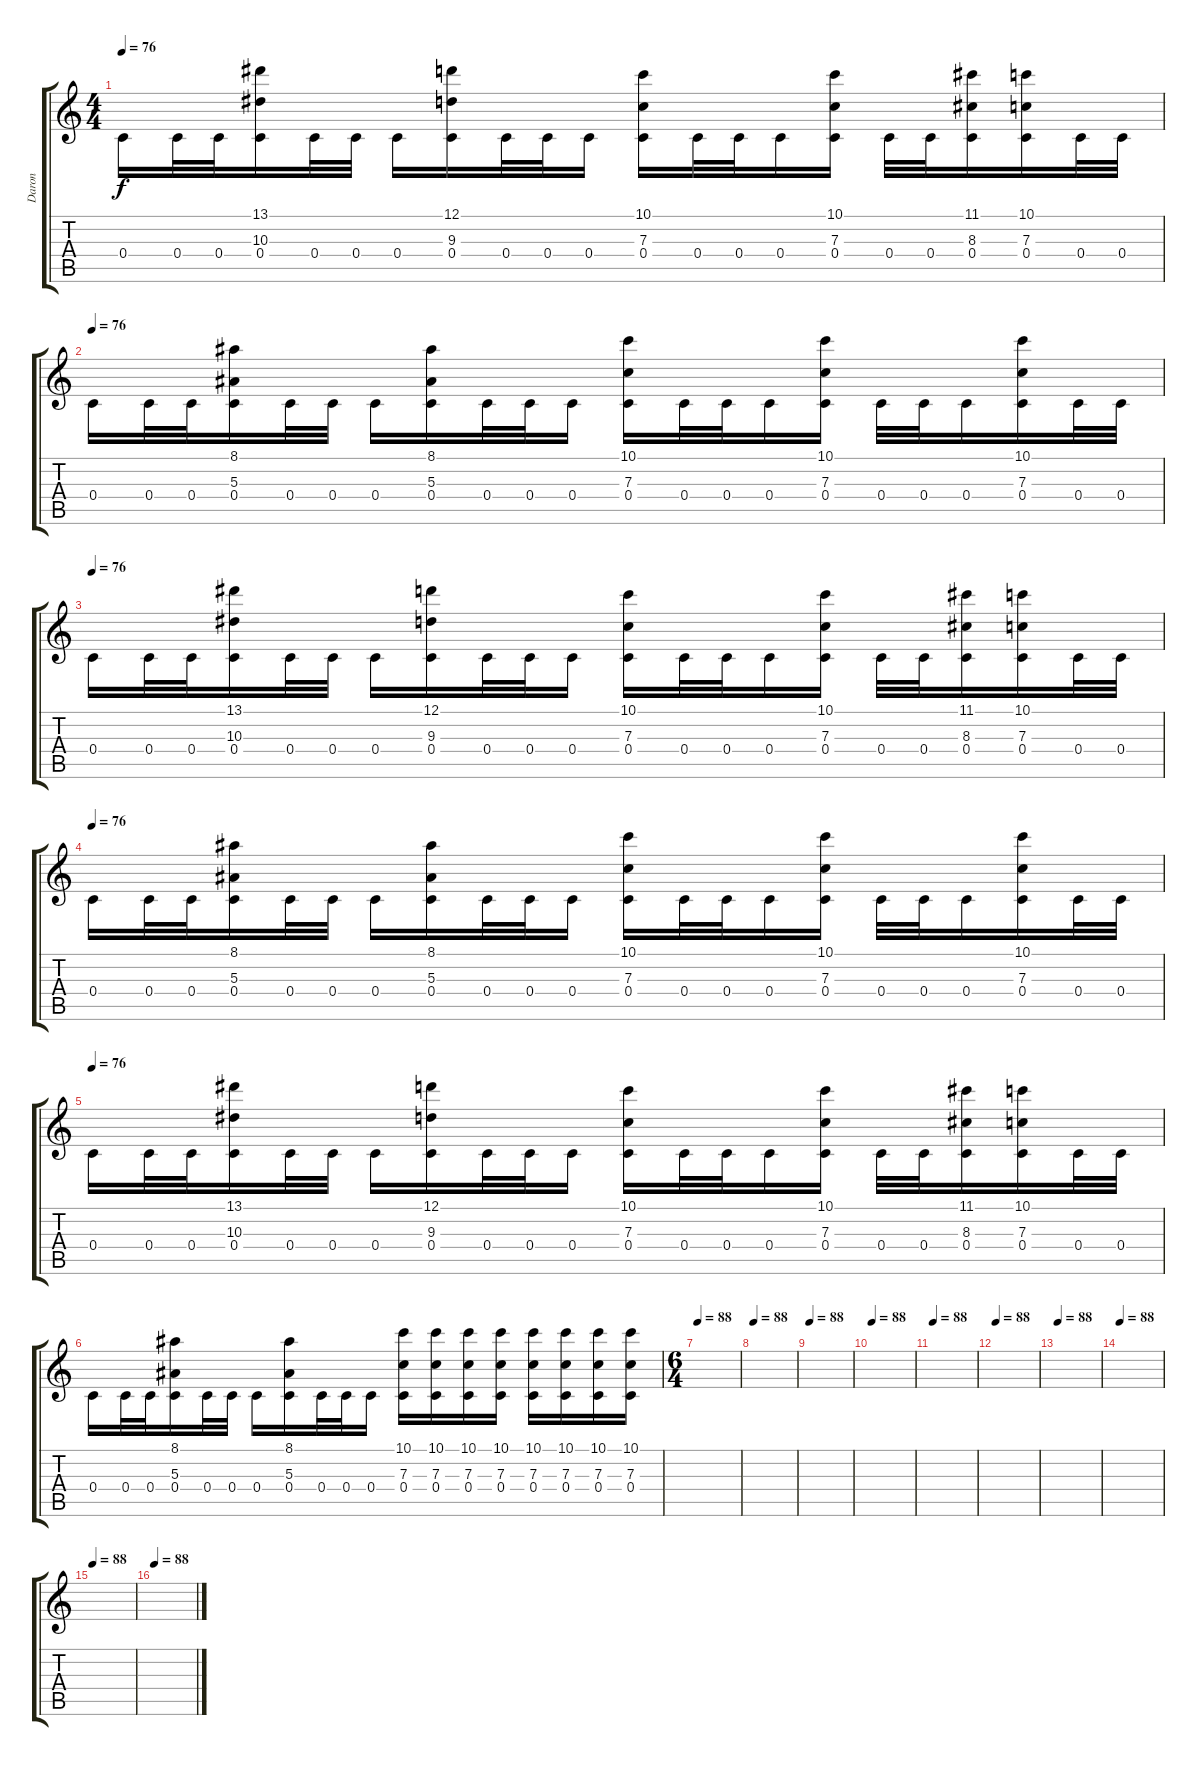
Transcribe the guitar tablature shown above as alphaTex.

\track ("Daron" "Daron") {instrument electricguitarclean}
\staff {score tabs}
\tuning (D4 A3 F3 C3 G2 C2) {hide}
\ts (4 4)
\tempo 76
\clef g2
\ks c
0.4.16{dy f instrument sitar} 0.4.32 0.4.32 (13.1 10.3 0.4).16 0.4.32 0.4.32 0.4.16 (12.1 9.3 0.4).16 0.4.32 0.4.32 0.4.16 (10.1 7.3 0.4).16 0.4.32 0.4.32 0.4.16 (10.1 7.3 0.4).16 0.4.32 0.4.32 (11.1 8.3 0.4).16 (10.1 7.3 0.4).16 0.4.32 0.4.32 |
\tempo 76
0.4.16{instrument sitar} 0.4.32 0.4.32 (8.1 5.3 0.4).16 0.4.32 0.4.32 0.4.16 (8.1 5.3 0.4).16 0.4.32 0.4.32 0.4.16 (10.1 7.3 0.4).16 0.4.32 0.4.32 0.4.16 (10.1 7.3 0.4).16 0.4.32 0.4.32 0.4.16 (10.1 7.3 0.4).16 0.4.32 0.4.32 |
\tempo 76
0.4.16{instrument sitar} 0.4.32 0.4.32 (13.1 10.3 0.4).16 0.4.32 0.4.32 0.4.16 (12.1 9.3 0.4).16 0.4.32 0.4.32 0.4.16 (10.1 7.3 0.4).16 0.4.32 0.4.32 0.4.16 (10.1 7.3 0.4).16 0.4.32 0.4.32 (11.1 8.3 0.4).16 (10.1 7.3 0.4).16 0.4.32 0.4.32 |
\tempo 76
0.4.16{instrument sitar} 0.4.32 0.4.32 (8.1 5.3 0.4).16 0.4.32 0.4.32 0.4.16 (8.1 5.3 0.4).16 0.4.32 0.4.32 0.4.16 (10.1 7.3 0.4).16 0.4.32 0.4.32 0.4.16 (10.1 7.3 0.4).16 0.4.32 0.4.32 0.4.16 (10.1 7.3 0.4).16 0.4.32 0.4.32 |
\tempo 76
0.4.16{instrument sitar} 0.4.32 0.4.32 (13.1 10.3 0.4).16 0.4.32 0.4.32 0.4.16 (12.1 9.3 0.4).16 0.4.32 0.4.32 0.4.16 (10.1 7.3 0.4).16 0.4.32 0.4.32 0.4.16 (10.1 7.3 0.4).16 0.4.32 0.4.32 (11.1 8.3 0.4).16 (10.1 7.3 0.4).16 0.4.32 0.4.32 |
0.4.16{instrument sitar} 0.4.32 0.4.32 (8.1 5.3 0.4).16 0.4.32 0.4.32 0.4.16 (8.1 5.3 0.4).16 0.4.32 0.4.32 0.4.16 (10.1 7.3 0.4).16 (10.1 7.3 0.4).16 (10.1 7.3 0.4).16 (10.1 7.3 0.4).16 (10.1 7.3 0.4).16 (10.1 7.3 0.4).16 (10.1 7.3 0.4).16 (10.1 7.3 0.4).16 |
\ts (6 4)
\tempo 88
|
\tempo 88
|
\tempo 88
|
\tempo 88
|
\tempo 88
|
\tempo 88
|
\tempo 88
|
\tempo 88
|
\tempo 88
|
\tempo 88
